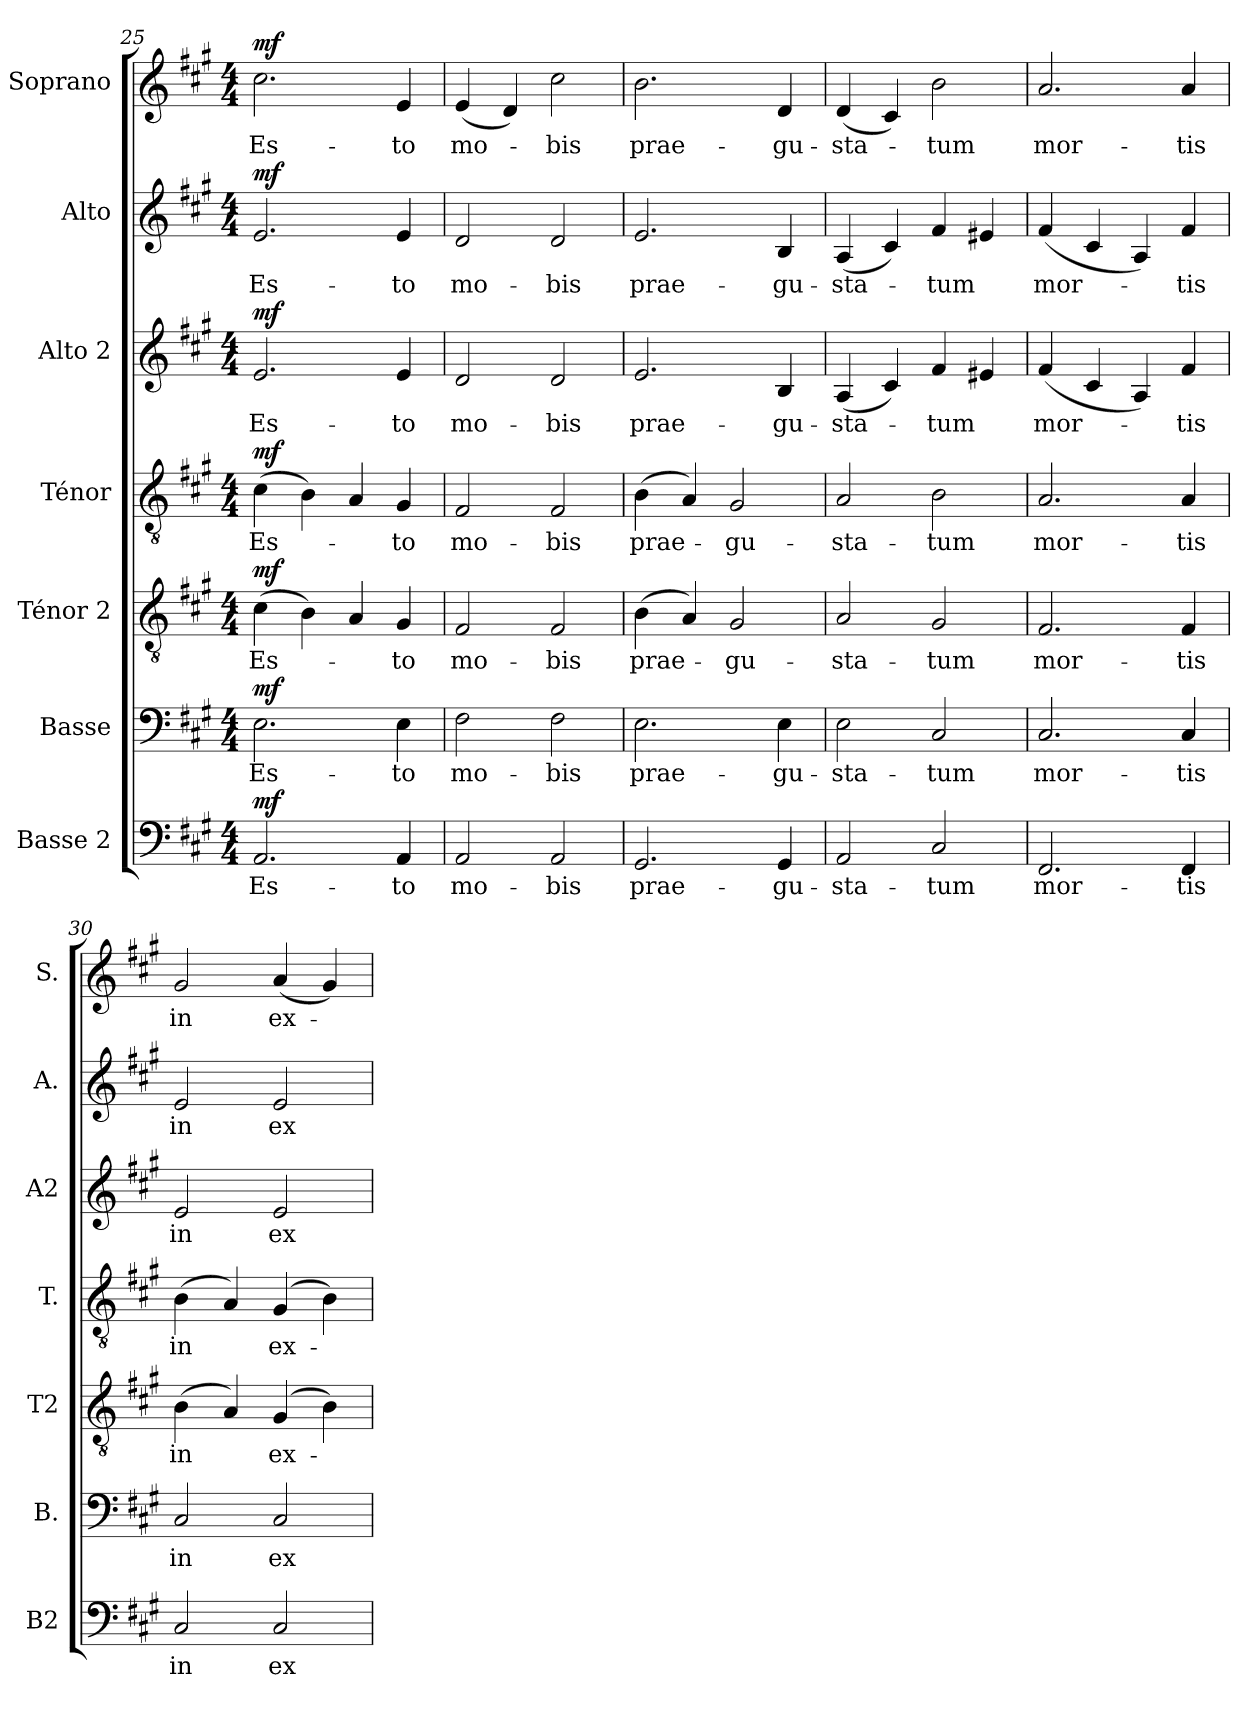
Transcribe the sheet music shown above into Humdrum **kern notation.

**kern	**text	**dynam	**kern	**text	**dynam	**kern	**text	**dynam	**kern	**text	**dynam	**kern	**text	**dynam	**kern	**text	**dynam	**kern	**text	**dynam
*part7	*part7	*part7	*part6	*part6	*part6	*part5	*part5	*part5	*part4	*part4	*part4	*part3	*part3	*part3	*part2	*part2	*part2	*part1	*part1	*part1
*staff7	*staff7	*staff7	*staff6	*staff6	*staff6	*staff5	*staff5	*staff5	*staff4	*staff4	*staff4	*staff3	*staff3	*staff3	*staff2	*staff2	*staff2	*staff1	*staff1	*staff1
*I"Basse 2	*	*	*I"Basse	*	*	*I"Ténor 2	*	*	*I"Ténor	*	*	*I"Alto 2	*	*	*I"Alto	*	*	*I"Soprano	*	*
*I'B2	*	*	*I'B.	*	*	*I'T2	*	*	*I'T.	*	*	*I'A2	*	*	*I'A.	*	*	*I'S.	*	*
*clefF4	*	*	*clefF4	*	*	*clefGv2	*	*	*clefGv2	*	*	*clefG2	*	*	*clefG2	*	*	*clefG2	*	*
*k[f#c#g#]	*	*	*k[f#c#g#]	*	*	*k[f#c#g#]	*	*	*k[f#c#g#]	*	*	*k[f#c#g#]	*	*	*k[f#c#g#]	*	*	*k[f#c#g#]	*	*
*M4/4	*	*	*M4/4	*	*	*M4/4	*	*	*M4/4	*	*	*M4/4	*	*	*M4/4	*	*	*M4/4	*	*
=25	=25	=25	=25	=25	=25	=25	=25	=25	=25	=25	=25	=25	=25	=25	=25	=25	=25	=25	=25	=25
!	!LO:LY:b	!LO:DY:a	!	!LO:LY:b	!LO:DY:a	!	!LO:LY:b	!LO:DY:a	!	!LO:LY:b	!LO:DY:a	!	!LO:LY:b	!LO:DY:a	!	!LO:LY:b	!LO:DY:a	!	!LO:LY:b	!LO:DY:a
2.AA/	Es-	mf	2.E\	Es-	mf	(>4c#\	Es-	mf	(>4c#\	Es-	mf	2.e/	Es-	mf	2.e/	Es-	mf	2.cc#\	Es-	mf
.	.	.	.	.	.	4B\)	.	.	4B\)	.	.	.	.	.	.	.	.	.	.	.
.	.	.	.	.	.	4A/	.	.	4A/	.	.	.	.	.	.	.	.	.	.	.
!	!LO:LY:b	!	!	!LO:LY:b	!	!	!LO:LY:b	!	!	!LO:LY:b	!	!	!LO:LY:b	!	!	!LO:LY:b	!	!	!LO:LY:b	!
4AA/	-to	.	4E\	-to	.	4G#/	-to	.	4G#/	-to	.	4e/	-to	.	4e/	-to	.	4e/	-to	.
=26	=26	=26	=26	=26	=26	=26	=26	=26	=26	=26	=26	=26	=26	=26	=26	=26	=26	=26	=26	=26
!	!LO:LY:b	!	!	!LO:LY:b	!	!	!LO:LY:b	!	!	!LO:LY:b	!	!	!LO:LY:b	!	!	!LO:LY:b	!	!	!LO:LY:b	!
2AA/	mo-	.	2F#\	mo-	.	2F#/	mo-	.	2F#/	mo-	.	2d/	mo-	.	2d/	mo-	.	(<4e/	mo-	.
.	.	.	.	.	.	.	.	.	.	.	.	.	.	.	.	.	.	4d/)	.	.
!	!LO:LY:b	!	!	!LO:LY:b	!	!	!LO:LY:b	!	!	!LO:LY:b	!	!	!LO:LY:b	!	!	!LO:LY:b	!	!	!LO:LY:b	!
2AA/	-bis	.	2F#\	-bis	.	2F#/	-bis	.	2F#/	-bis	.	2d/	-bis	.	2d/	-bis	.	2cc#\	-bis	.
=27	=27	=27	=27	=27	=27	=27	=27	=27	=27	=27	=27	=27	=27	=27	=27	=27	=27	=27	=27	=27
!	!LO:LY:b	!	!	!LO:LY:b	!	!	!LO:LY:b	!	!	!LO:LY:b	!	!	!LO:LY:b	!	!	!LO:LY:b	!	!	!LO:LY:b	!
2.GG#/	prae-	.	2.E\	prae-	.	(>4B\	prae-	.	(>4B\	prae-	.	2.e/	prae-	.	2.e/	prae-	.	2.b\	prae-	.
.	.	.	.	.	.	4A/)	.	.	4A/)	.	.	.	.	.	.	.	.	.	.	.
!	!	!	!	!	!	!	!LO:LY:b	!	!	!LO:LY:b	!	!	!	!	!	!	!	!	!	!
.	.	.	.	.	.	2G#/	-gu-	.	2G#/	-gu-	.	.	.	.	.	.	.	.	.	.
!	!LO:LY:b	!	!	!LO:LY:b	!	!	!	!	!	!	!	!	!LO:LY:b	!	!	!LO:LY:b	!	!	!LO:LY:b	!
4GG#/	-gu-	.	4E\	-gu-	.	.	.	.	.	.	.	4B/	-gu-	.	4B/	-gu-	.	4d/	-gu-	.
!!LO:PB:g=z
=28	=28	=28	=28	=28	=28	=28	=28	=28	=28	=28	=28	=28	=28	=28	=28	=28	=28	=28	=28	=28
!	!LO:LY:b	!	!	!LO:LY:b	!	!	!LO:LY:b	!	!	!LO:LY:b	!	!	!LO:LY:b	!	!	!LO:LY:b	!	!	!LO:LY:b	!
2AA/	-sta-	.	2E\	-sta-	.	2A/	-sta-	.	2A/	-sta-	.	(<4A/	-sta-	.	(<4A/	-sta-	.	(<4d/	-sta-	.
.	.	.	.	.	.	.	.	.	.	.	.	4c#/)	.	.	4c#/)	.	.	4c#/)	.	.
!	!LO:LY:b	!	!	!LO:LY:b	!	!	!LO:LY:b	!	!	!LO:LY:b	!	!	!LO:LY:b	!	!	!LO:LY:b	!	!	!LO:LY:b	!
2C#/	-tum	.	2C#/	-tum	.	2G#/	-tum	.	2B\	-tum	.	4f#/	-tum	.	4f#/	-tum	.	2b\	-tum	.
.	.	.	.	.	.	.	.	.	.	.	.	4e#X/	.	.	4e#X/	.	.	.	.	.
=29	=29	=29	=29	=29	=29	=29	=29	=29	=29	=29	=29	=29	=29	=29	=29	=29	=29	=29	=29	=29
!	!LO:LY:b	!	!	!LO:LY:b	!	!	!LO:LY:b	!	!	!LO:LY:b	!	!	!LO:LY:b	!	!	!LO:LY:b	!	!	!LO:LY:b	!
2.FF#/	mor-	.	2.C#/	mor-	.	2.F#/	mor-	.	2.A/	mor-	.	(<4f#/	mor-	.	(<4f#/	mor-	.	2.a/	mor-	.
.	.	.	.	.	.	.	.	.	.	.	.	4c#/	.	.	4c#/	.	.	.	.	.
.	.	.	.	.	.	.	.	.	.	.	.	4A/)	.	.	4A/)	.	.	.	.	.
!	!LO:LY:b	!	!	!LO:LY:b	!	!	!LO:LY:b	!	!	!LO:LY:b	!	!	!LO:LY:b	!	!	!LO:LY:b	!	!	!LO:LY:b	!
4FF#/	-tis	.	4C#/	-tis	.	4F#/	-tis	.	4A/	-tis	.	4f#/	-tis	.	4f#/	-tis	.	4a/	-tis	.
=30	=30	=30	=30	=30	=30	=30	=30	=30	=30	=30	=30	=30	=30	=30	=30	=30	=30	=30	=30	=30
!	!LO:LY:b	!	!	!LO:LY:b	!	!	!LO:LY:b	!	!	!LO:LY:b	!	!	!LO:LY:b	!	!	!LO:LY:b	!	!	!LO:LY:b	!
2C#/	in	.	2C#/	in	.	(>4B\	in	.	(>4B\	in	.	2e/	in	.	2e/	in	.	2g#/	in	.
.	.	.	.	.	.	4A/)	.	.	4A/)	.	.	.	.	.	.	.	.	.	.	.
!	!LO:LY:b	!	!	!LO:LY:b	!	!	!LO:LY:b	!	!	!LO:LY:b	!	!	!LO:LY:b	!	!	!LO:LY:b	!	!	!LO:LY:b	!
2C#/	ex-	.	2C#/	ex-	.	(>4G#/	ex-	.	(>4G#/	ex-	.	2e/	ex-	.	2e/	ex-	.	(<4a/	ex-	.
.	.	.	.	.	.	4B\)	.	.	4B\)	.	.	.	.	.	.	.	.	4g#/)	.	.
=	=	=	=	=	=	=	=	=	=	=	=	=	=	=	=	=	=	=	=	=
*-	*-	*-	*-	*-	*-	*-	*-	*-	*-	*-	*-	*-	*-	*-	*-	*-	*-	*-	*-	*-
